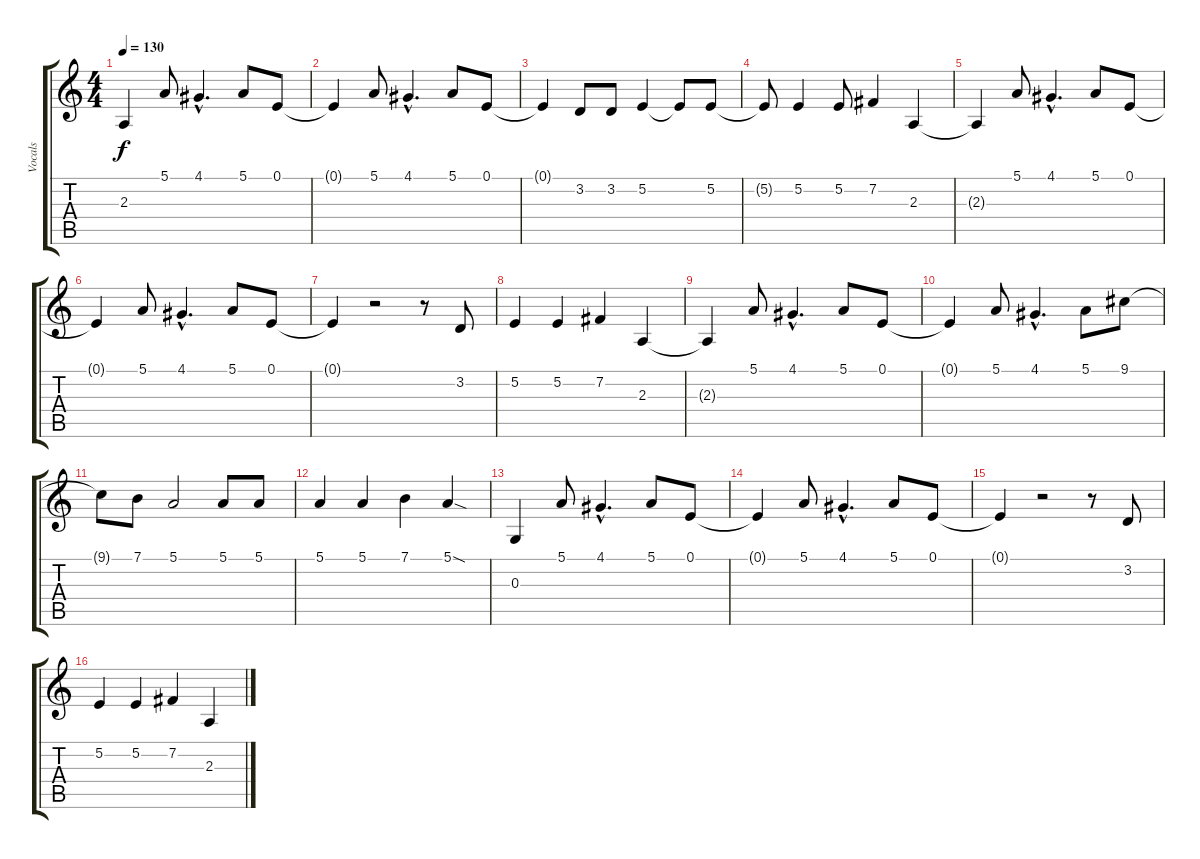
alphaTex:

\track ("Vocals" "Vocals") {instrument cello}
\staff {score tabs}
\tuning (E4 B3 G3 D3 A2 E2) {hide}
\ts (4 4)
\tempo 130
\clef g2
\ks c
2.3{t}.4{dy f volume 0} 5.1.8{volume 14} 4.1{hac}.4{d} 5.1.8 0.1.8 |
0.1{t}.4 5.1.8 4.1{hac}.4{d} 5.1.8 0.1.8 |
0.1{t}.4 3.2.8 3.2.8 5.2.4 5.2{t}.8 5.2.8 |
5.2{t}.8 5.2.4 5.2.8 7.2.4 2.3.4 |
2.3{t}.4{volume 0} 5.1.8{volume 14} 4.1{hac}.4{d} 5.1.8 0.1.8 |
0.1{t}.4 5.1.8 4.1{hac}.4{d} 5.1.8 0.1.8 |
0.1{t}.4 r.2 r.8 3.2.8 |
5.2.4 5.2.4 7.2.4 2.3.4 |
2.3{t}.4{volume 0} 5.1.8{volume 14} 4.1{hac}.4{d} 5.1.8 0.1.8 |
0.1{t}.4 5.1.8 4.1{hac}.4{d} 5.1.8 9.1.8 |
9.1{t}.8 7.1.8 5.1.2 5.1.8 5.1.8 |
5.1.4 5.1.4 7.1.4 5.1{sod}.4 |
0.3.4{volume 0} 5.1.8{volume 14} 4.1{hac}.4{d} 5.1.8 0.1.8 |
0.1{t}.4 5.1.8 4.1{hac}.4{d} 5.1.8 0.1.8 |
0.1{t}.4 r.2 r.8 3.2.8 |
5.2.4 5.2.4 7.2.4 2.3.4
